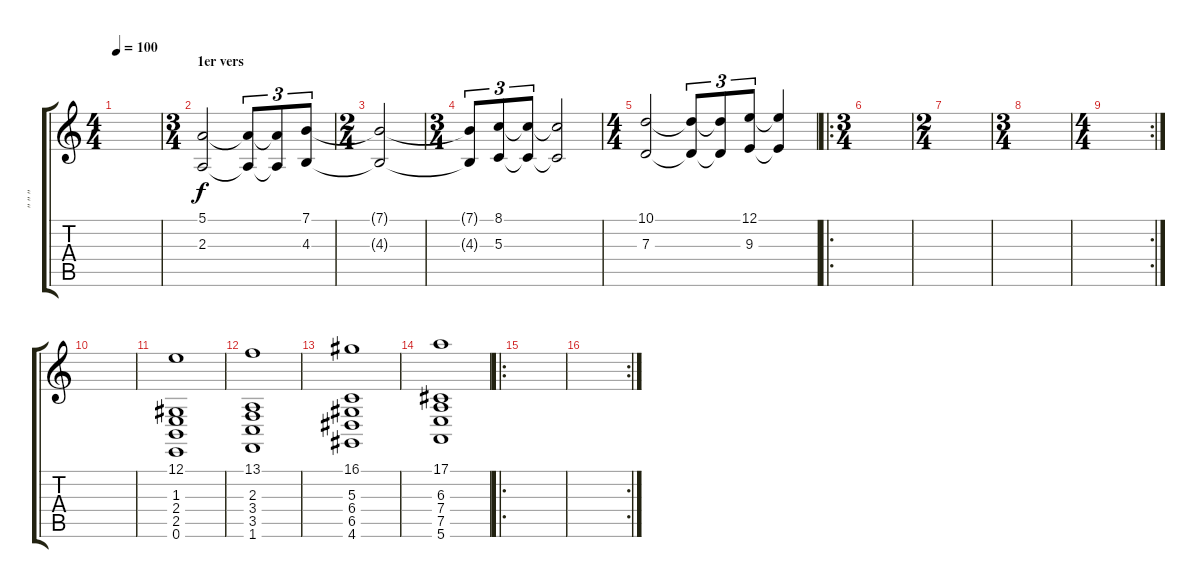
\track ("\" \" \"" "\" \" \"") {instrument choiraahs}
\staff {score tabs}
\tuning (E4 B3 G3 D3 A2 E2) {hide}
\ts (4 4)
\tempo 100
\clef g2
\ks c
|
\ts (3 4)
\section ("" "1er vers")
(5.1 2.3).2{volume 10 instrument choiraahs} (5.1{t} 2.3{t}).8{tu (3 2)} (5.1{t} 2.3{t}).8{tu (3 2)} (7.1 4.3).8{tu (3 2)} |
\ts (2 4)
(7.1{t} 4.3{t}).2 |
\ts (3 4)
(7.1{t} 4.3{t}).8{tu (3 2)} (8.1 5.3).8{tu (3 2)} (8.1{t} 5.3{t}).8{tu (3 2)} (8.1{t} 5.3{t}).2 |
\ts (4 4)
(10.1 7.3).2 (10.1{t} 7.3{t}).8{tu (3 2)} (10.1{t} 7.3{t}).8{tu (3 2)} (12.1 9.3).8{tu (3 2)} (12.1{t} 9.3{t}).4 |
\ro
\ts (3 4)
|
\ts (2 4)
|
\ts (3 4)
|
\rc 2
\ts (4 4)
|
|
(12.1 1.3 2.4 2.5 0.6).1{volume 10 instrument choiraahs} |
(13.1 2.3 3.4 3.5 1.6).1 |
(16.1 5.3 6.4 6.5 4.6).1 |
(17.1 6.3 7.4 7.5 5.6).1 |
\ro
|
\rc 2
